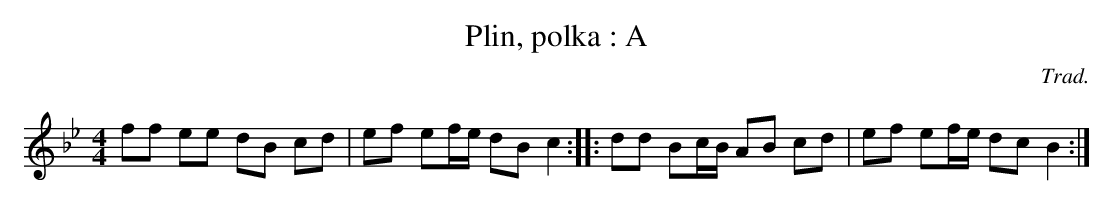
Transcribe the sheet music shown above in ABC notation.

X:1
T:Plin, polka : A
C:Trad.
E:12
M:4/4
L:1/8
K:Bb
ff ee dB cd | ef ef/e/ dB c2 :: dd Bc/B/ AB cd | ef ef/e/ dc B2 :|
